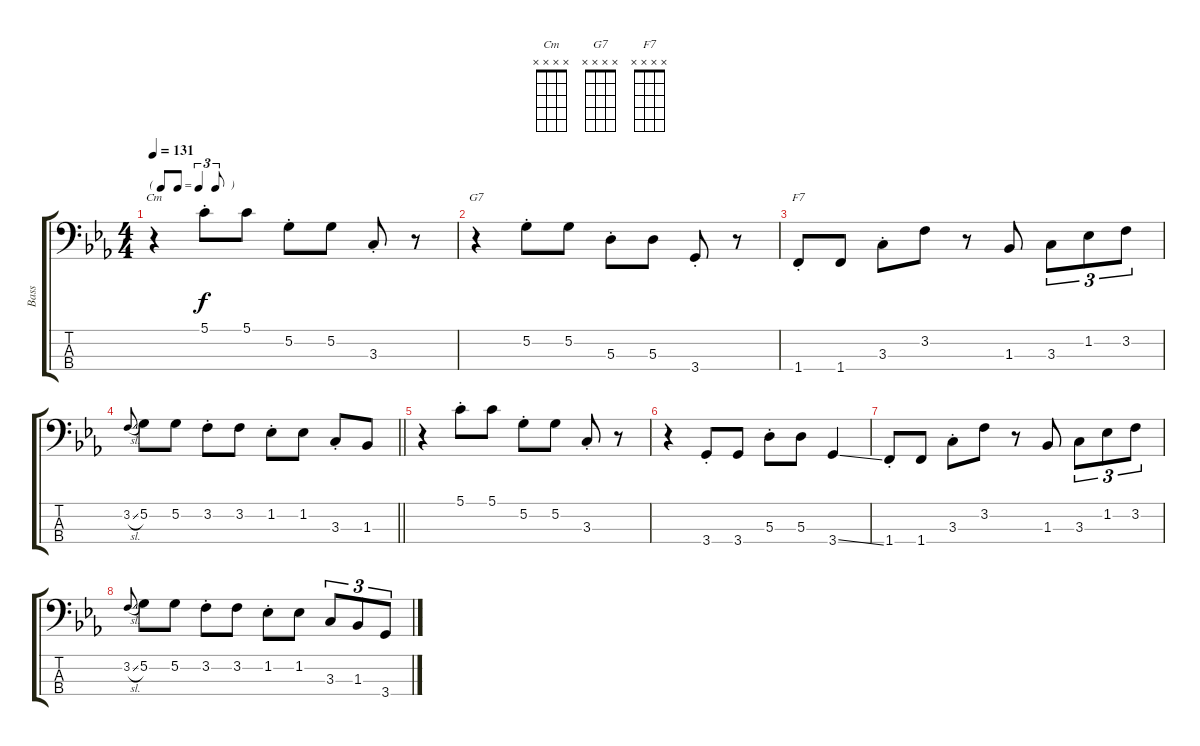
\track ("Bass" "Bass") {instrument electricbasspick}
\staff {score tabs}
\tuning (G2 D2 A1 E1) {hide}
\chord ("Cm" x x x x)
\chord ("G7" x x x x)
\chord ("F7" x x x x)
\ts (4 4)
\tf triplet8th
\tempo 131
\clef f4
\ks cminor
r.4{ch "Cm" dy f} 5.1{st}.8 5.1.8 5.2{st}.8 5.2.8 3.3{st}.8 r.8 |
r.4{ch "G7"} 5.2{st}.8 5.2.8 5.3{st}.8 5.3.8 3.4{st}.8 r.8 |
1.4{st}.8{ch "F7"} 1.4.8 3.3{st}.8 3.2.8 r.8 1.3.8 3.3.8{tu (3 2)} 1.2.8{tu (3 2)} 3.2.8{tu (3 2)} |
\barLineRight lightlight
3.2{sl}.8{gr onbeat} 5.2.8{volume 0} 5.2.8 3.2{st}.8 3.2.8 1.2{st}.8 1.2.8 3.3{st}.8 1.3.8 |
r.4 5.1{st}.8 5.1.8 5.2{st}.8 5.2.8 3.3{st}.8 r.8 |
r.4 3.4{st}.8 3.4.8 5.3{st}.8 5.3.8 3.4{ss}.4 |
1.4{st}.8 1.4.8 3.3{st}.8 3.2.8 r.8 1.3.8 3.3.8{tu (3 2)} 1.2.8{tu (3 2)} 3.2.8{tu (3 2)} |
3.2{sl}.8{gr onbeat} 5.2.8 5.2.8 3.2{st}.8 3.2.8 1.2{st}.8 1.2.8 3.3.8{tu (3 2)} 1.3.8{tu (3 2)} 3.4.8{tu (3 2)}
